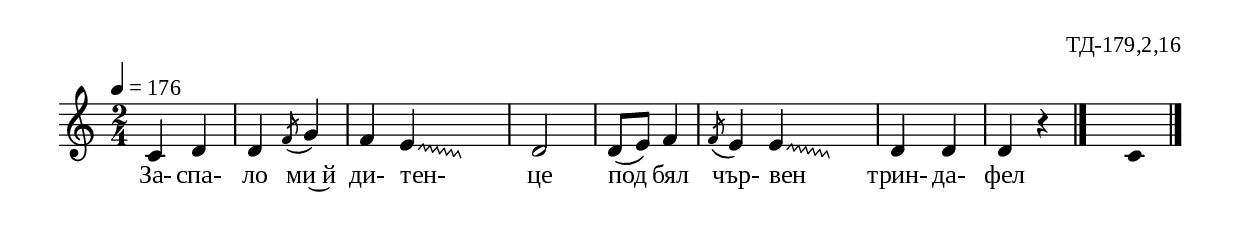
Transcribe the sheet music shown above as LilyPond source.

%{
laz_179_2_16
%}

\include "td-preamble.ly"

\score {
\relative c' {
 \tempo 4 = 176
 \time 2/4
 \override Glissando #'style = #'zigzag
c4 d | d \acciaccatura f8 g4 | 
\set Score.measureLength = #(ly:make-moment 3 4)
f \noteFi e\glissando \hideNotes c \unHideNotes  | 
\set Score.measureLength = #(ly:make-moment 2 4)
d2 | d8( e) f4 |
\set Score.measureLength = #(ly:make-moment 3 4)
\acciaccatura f8 e4 \noteFi e\glissando \hideNotes c \unHideNotes |
\set Score.measureLength = #(ly:make-moment 2 4)
d d | d r
 \bar "|." 
 s4 \fixB c
 \bar "|."  
}
\addlyrics { За- спа- ло ми~й ди- тен- " " це под бял чър- вен " " трин- да- фел }
%
\layout {
  indent = #0
  line-width = 190\mm
  ragged-right=##f
}
%
\midi { 
	\context {
		\Score
		tempoWholesPerMinute = #(ly:make-moment 176 4)
		}
	}
}
%
\header{
  opus = "ТД-179,2,16"
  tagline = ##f
}


